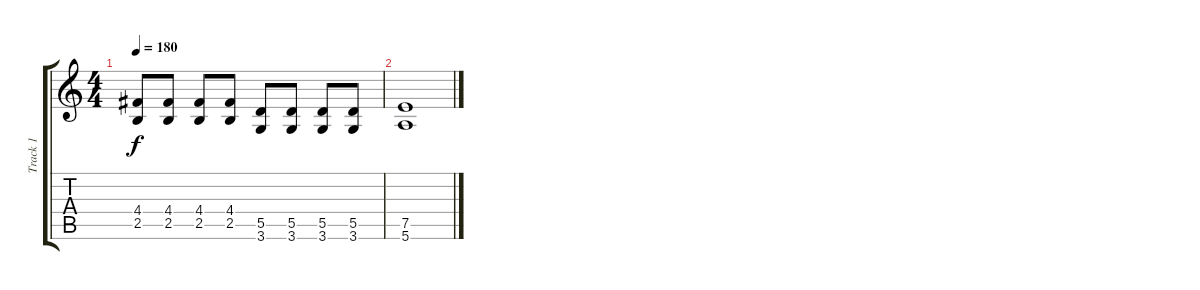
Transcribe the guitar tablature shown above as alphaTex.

\track ("Track 1" "Track 1") {instrument distortionguitar}
\staff {score tabs}
\tuning (E4 B3 G3 D3 A2 E2) {hide}
\ts (4 4)
\tempo 180
\clef g2
\ks c
(4.4 2.5).8{dy f} (4.4 2.5).8 (4.4 2.5).8 (4.4 2.5).8 (5.5 3.6).8 (5.5 3.6).8 (5.5 3.6).8 (5.5 3.6).8 |
(7.5 5.6).1
